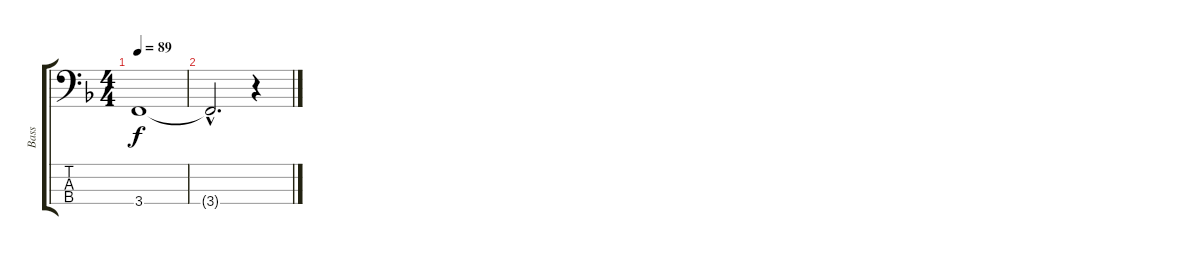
\track ("Bass" "Bass") {instrument electricbassfinger}
\staff {score tabs}
\tuning (F2 C2 G1 D1) {hide}
\ts (4 4)
\tempo 89
\clef f4
\ks f
3.4{t}.1{dy f} |
3.4{hac t}.2{d} r.4
